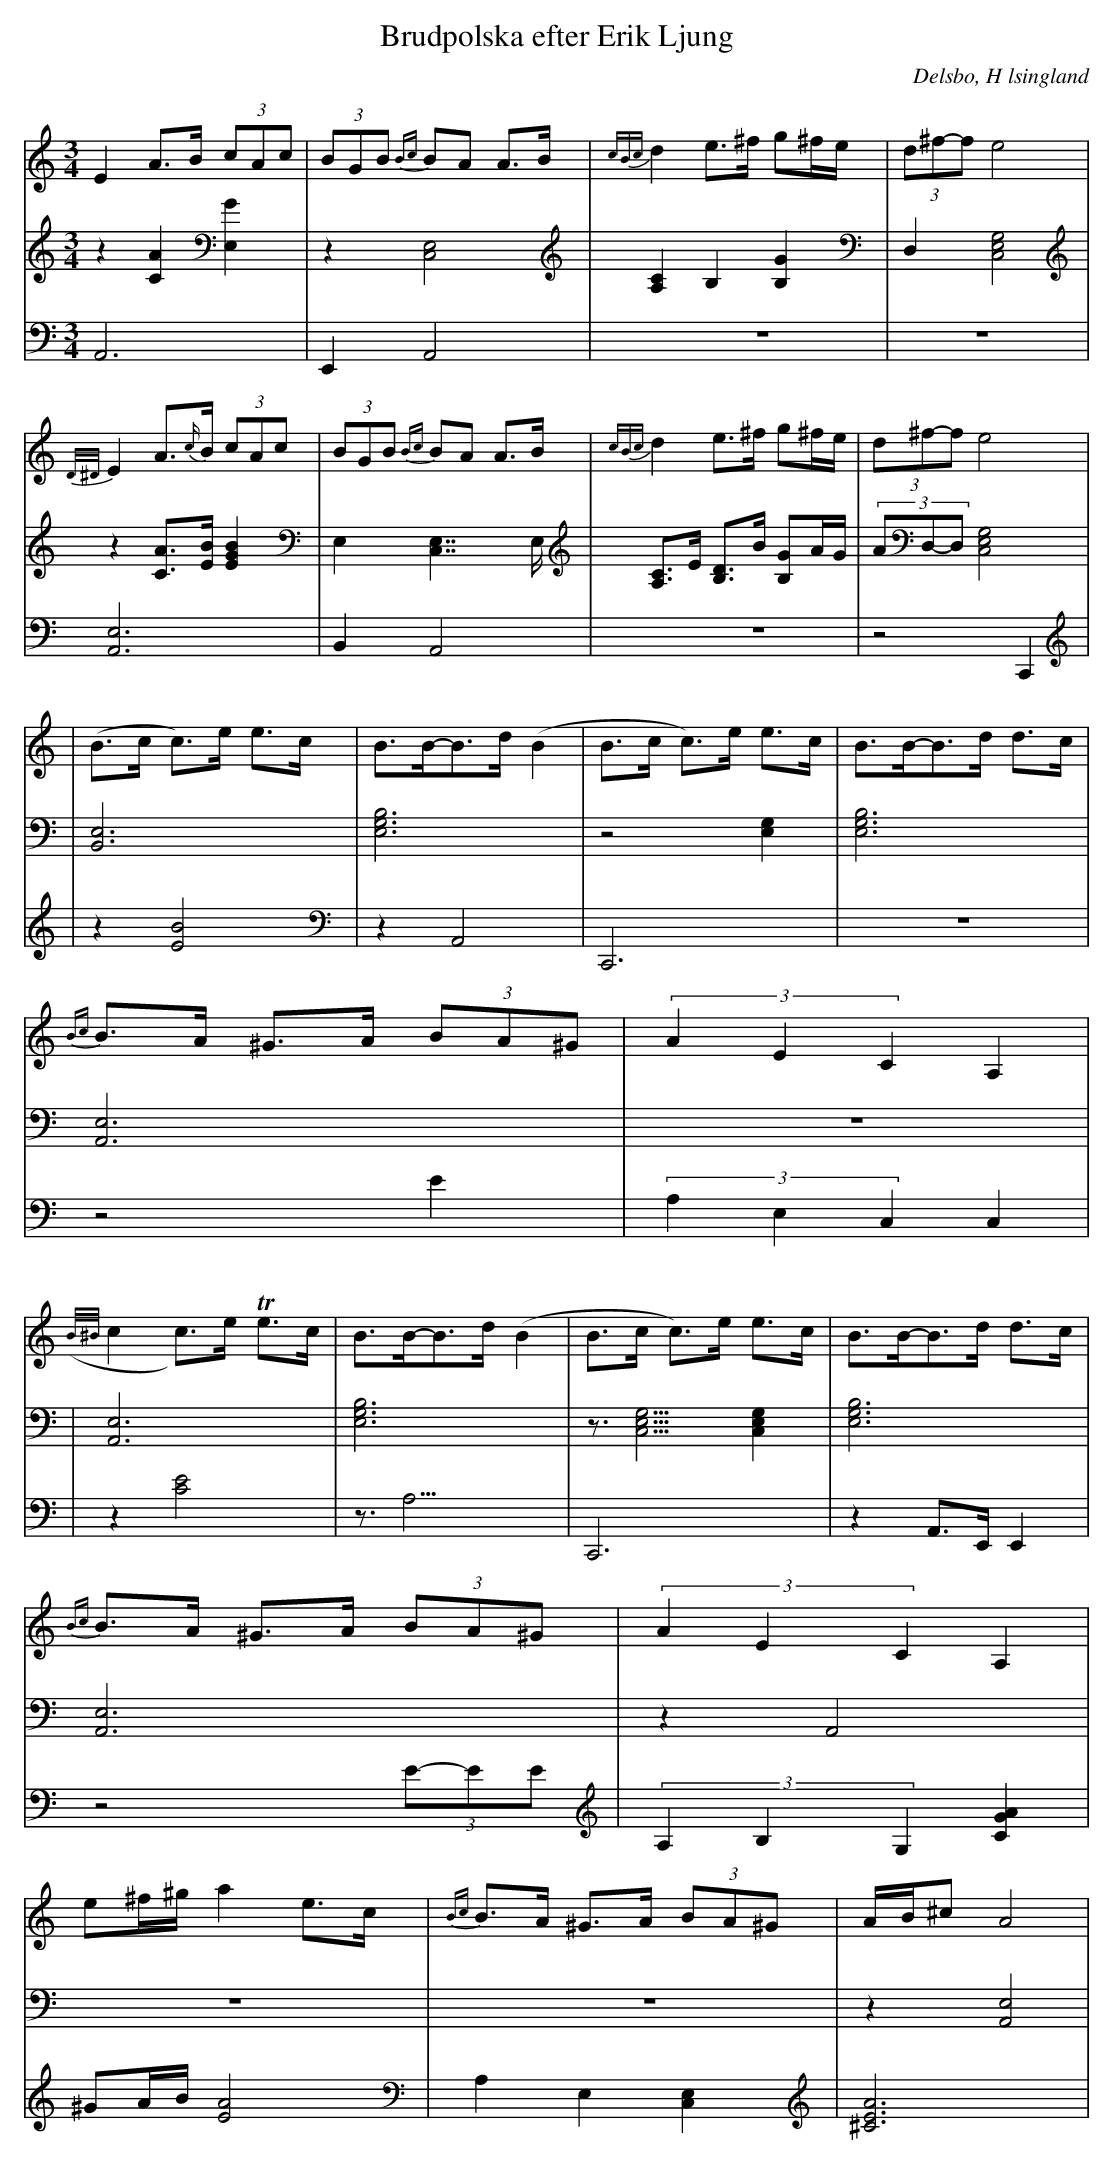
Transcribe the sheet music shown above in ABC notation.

X:1
T: Brudpolska efter Erik Ljung
Q: 105
O: Delsbo, H lsingland
M: 3/4
L: 1/8
K: Am
V:1
V:2
V:3 =Merge
V:1
E2 A>B (3cAc| (3BGB {Bc}BA A>B|{cBc}d2 e>^f g^f/e/|(3d^f-f e4 |
{D/^D/}E2 A>{c/}B (3cAc| (3BGB {Bc}BA A>B|{cBc}d2 e>^f g^f/e/|(3d^f-f e4 |
|(B>c c)>e e>c|B>B-B>d (B2|B>c c)>e e>c|B>B-B>d d>c|
{Bc}B>A ^G>A (3BA^G|(3A2E2C2 A,2|
({B/^B/}c2 c)>e Te>c|B>B-B>d (B2|B>c c)>e e>c|B>B-B>d d>c|
{Bc}B>A ^G>A (3BA^G|(3A2E2C2 A,2|
e^f/^g/ a2 e>c|{Bc}B>A ^G>A (3BA^G|A/B/^c A4|
V:2
z2 [A2C2] [E,2G2]|z2 [C,4E,4]|[A,2C2] B,2 [B,2G2]|D,2 [E,4G,4C,4]|
z2 [AC]>[BE] [B2E2G2]|E,2 [C,7/2E,7/2]E,/|[A,C]>E [B,D]>B [B,G]A/G/|(3AD,-D, [E,4G,4C,4]|
|[B,,6E,6]|[E,6G,6B,6]|z4[G,2E,2]|[E,6G,6B,6]|
[A,,6E,6]|z6|
|[A,,6E,6]|[E,6G,6B,6]|z3/2[E,5/2G,5/2C,5/2] [E,2G,2C,2]|[E,6G,6B,6]|
[A,,6E,6]|z2 A,,4|
z6|z6|z2 [A,,4E,4]|
V:3
A,,6|E,,2 A,,4|z6|z6|
[A,,6E,6]|B,,2 A,,4|z6|z4  C,,2|
|z2 [B4E4]|z2 A,,4|C,,6|z6|
z4 E2|(3A,2E,2C,2 [C,2]|
|z2 [C4E4]|z3<A,3|C,,6|z2 A,,>E,, E,,2|
z4 (3E-EE|(3A,2B,2G,2 [G2A2C2]|
^GA/B/ [A4E4]|A,2 E,2 [C,2E,2]|[A6^C6E6]|
